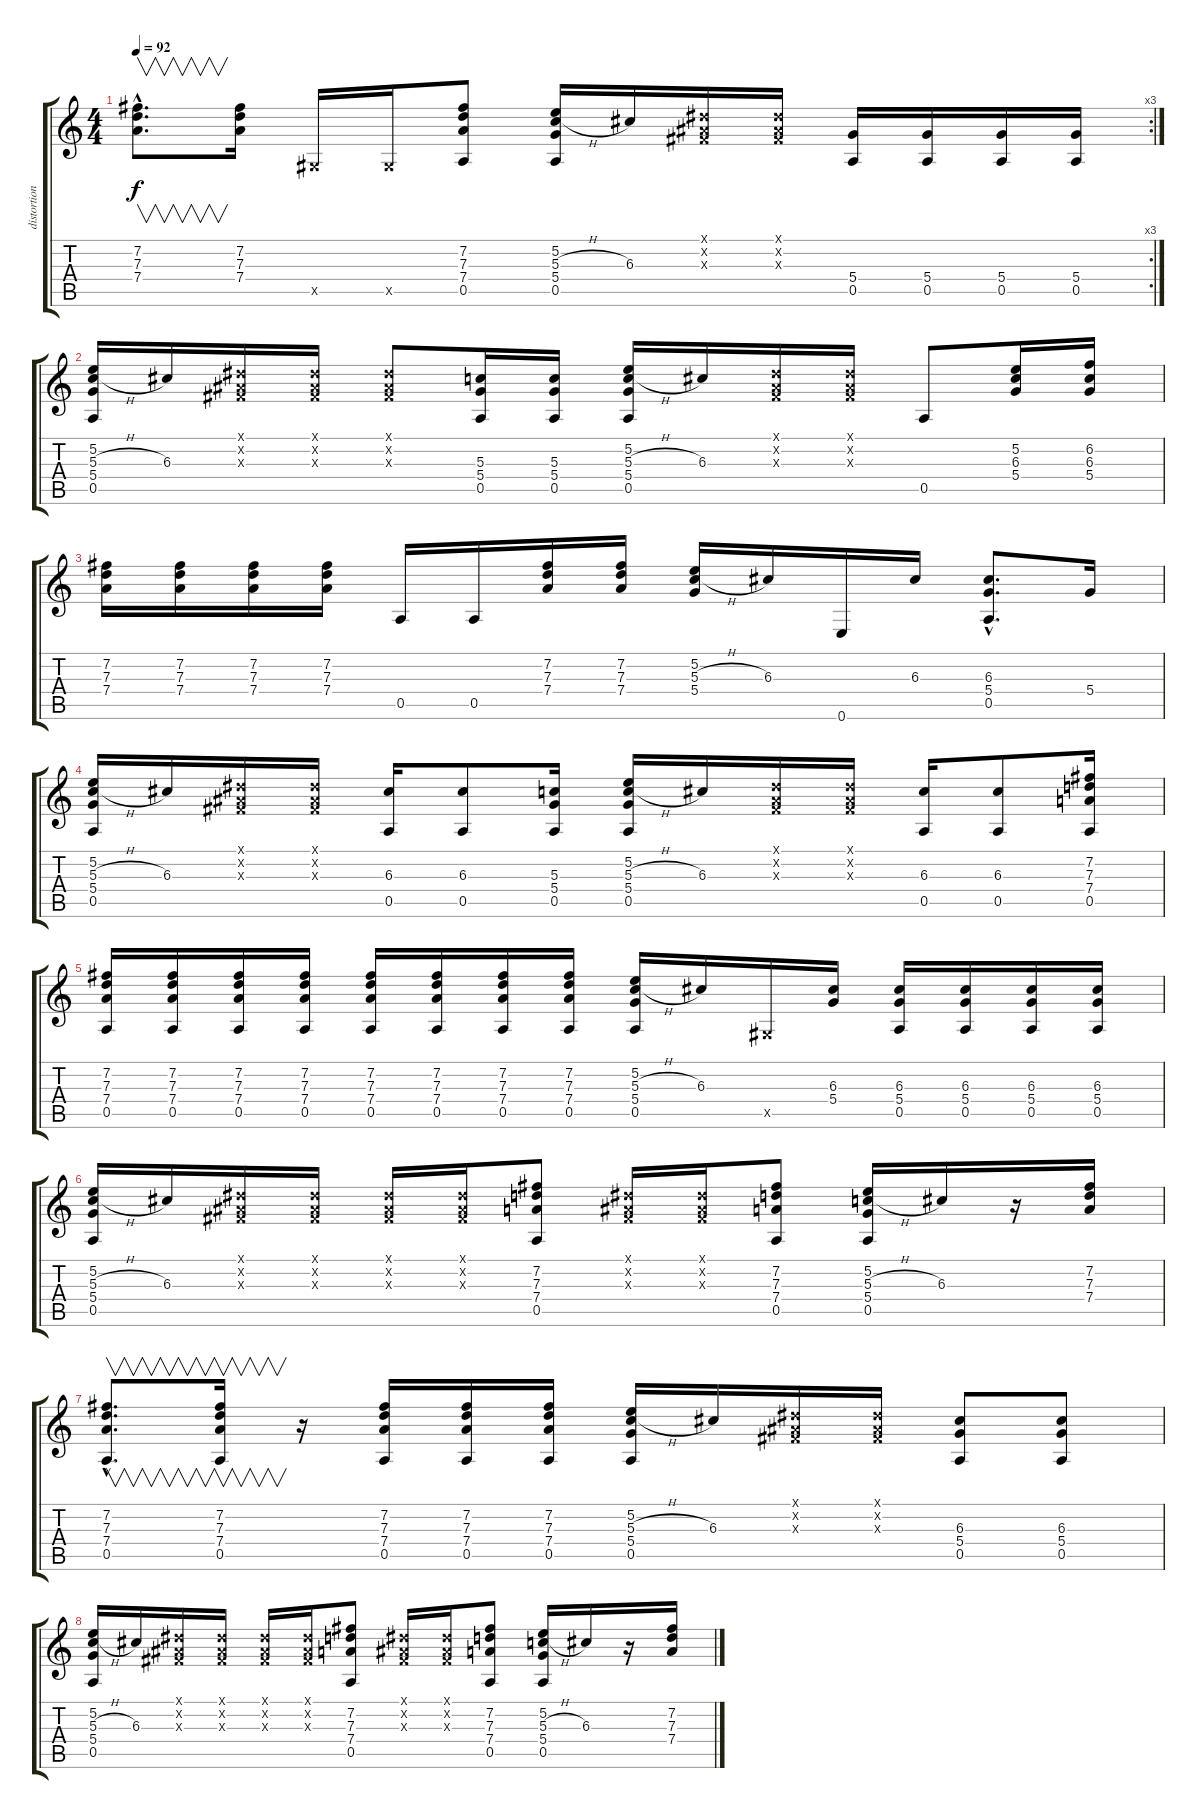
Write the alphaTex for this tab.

\track ("distortion guitar" "distortion") {instrument distortionguitar}
\staff {score tabs}
\tuning (E4 B3 G3 D3 A2 E2) {hide}
\rc 3
\ts (4 4)
\tempo 92
\clef g2
\ks c
(7.2{hac} 7.3{hac} 7.4{hac}).8{v d dy f} (7.2 7.3 7.4).16 -1.5{x}.16 -1.5{x}.16 (7.2 7.3 7.4 0.5).8 (5.2 5.3{h} 5.4 0.5).16 6.3.16 (-1.1{x} -1.2{x} -1.3{x}).16 (-1.1{x} -1.2{x} -1.3{x}).16 (5.4 0.5).16 (5.4 0.5).16 (5.4 0.5).16 (5.4 0.5).16 |
(5.2 5.3{h} 5.4 0.5).16 6.3.16 (-1.1{x} -1.2{x} -1.3{x}).16 (-1.1{x} -1.2{x} -1.3{x}).16 (-1.1{x} -1.2{x} -1.3{x}).8 (5.3 5.4 0.5).16 (5.3 5.4 0.5).16 (5.2 5.3{h} 5.4 0.5).16 6.3.16 (-1.1{x} -1.2{x} -1.3{x}).16 (-1.1{x} -1.2{x} -1.3{x}).16 0.5.8 (5.2 6.3 5.4).16 (6.2 6.3 5.4).16 |
(7.2 7.3 7.4).16 (7.2 7.3 7.4).16 (7.2 7.3 7.4).16 (7.2 7.3 7.4).16 0.5.16 0.5.16 (7.2 7.3 7.4).16 (7.2 7.3 7.4).16 (5.2 5.3{h} 5.4).16 6.3.16 0.6.16 6.3.16 (6.3{hac} 5.4{hac} 0.5{hac}).8{d} 5.4.16 |
(5.2 5.3{h} 5.4 0.5).16 6.3.16 (-1.1{x} -1.2{x} -1.3{x}).16 (-1.1{x} -1.2{x} -1.3{x}).16 (6.3 0.5).16 (6.3 0.5).8 (5.3 5.4 0.5).16 (5.2 5.3{h} 5.4 0.5).16 6.3.16 (-1.1{x} -1.2{x} -1.3{x}).16 (-1.1{x} -1.2{x} -1.3{x}).16 (6.3 0.5).16 (6.3 0.5).8 (7.2 7.3 7.4 0.5).16 |
(7.2 7.3 7.4 0.5).16 (7.2 7.3 7.4 0.5).16 (7.2 7.3 7.4 0.5).16 (7.2 7.3 7.4 0.5).16 (7.2 7.3 7.4 0.5).16 (7.2 7.3 7.4 0.5).16 (7.2 7.3 7.4 0.5).16 (7.2 7.3 7.4 0.5).16 (5.2 5.3{h} 5.4 0.5).16 6.3.16 -1.5{x}.16 (6.3 5.4).16 (6.3 5.4 0.5).16 (6.3 5.4 0.5).16 (6.3 5.4 0.5).16 (6.3 5.4 0.5).16 |
(5.2 5.3{h} 5.4 0.5).16 6.3.16 (-1.1{x} -1.2{x} -1.3{x}).16 (-1.1{x} -1.2{x} -1.3{x}).16 (-1.1{x} -1.2{x} -1.3{x}).16 (-1.1{x} -1.2{x} -1.3{x}).16 (7.2 7.3 7.4 0.5).8 (-1.1{x} -1.2{x} -1.3{x}).16 (-1.1{x} -1.2{x} -1.3{x}).16 (7.2 7.3 7.4 0.5).8 (5.2 5.3{h} 5.4 0.5).16 6.3.16 r.16 (7.2 7.3 7.4).16 |
(7.2{hac} 7.3{hac} 7.4{hac} 0.5{hac}).8{v d} (7.2 7.3 7.4 0.5).16{v} r.16 (7.2 7.3 7.4 0.5).16 (7.2 7.3 7.4 0.5).16 (7.2 7.3 7.4 0.5).16 (5.2 5.3{h} 5.4 0.5).16 6.3.16 (-1.1{x} -1.2{x} -1.3{x}).16 (-1.1{x} -1.2{x} -1.3{x}).16 (6.3 5.4 0.5).8 (6.3 5.4 0.5).8 |
(5.2 5.3{h} 5.4 0.5).16 6.3.16 (-1.1{x} -1.2{x} -1.3{x}).16 (-1.1{x} -1.2{x} -1.3{x}).16 (-1.1{x} -1.2{x} -1.3{x}).16 (-1.1{x} -1.2{x} -1.3{x}).16 (7.2 7.3 7.4 0.5).8 (-1.1{x} -1.2{x} -1.3{x}).16 (-1.1{x} -1.2{x} -1.3{x}).16 (7.2 7.3 7.4 0.5).8 (5.2 5.3{h} 5.4 0.5).16 6.3.16 r.16 (7.2 7.3 7.4).16
